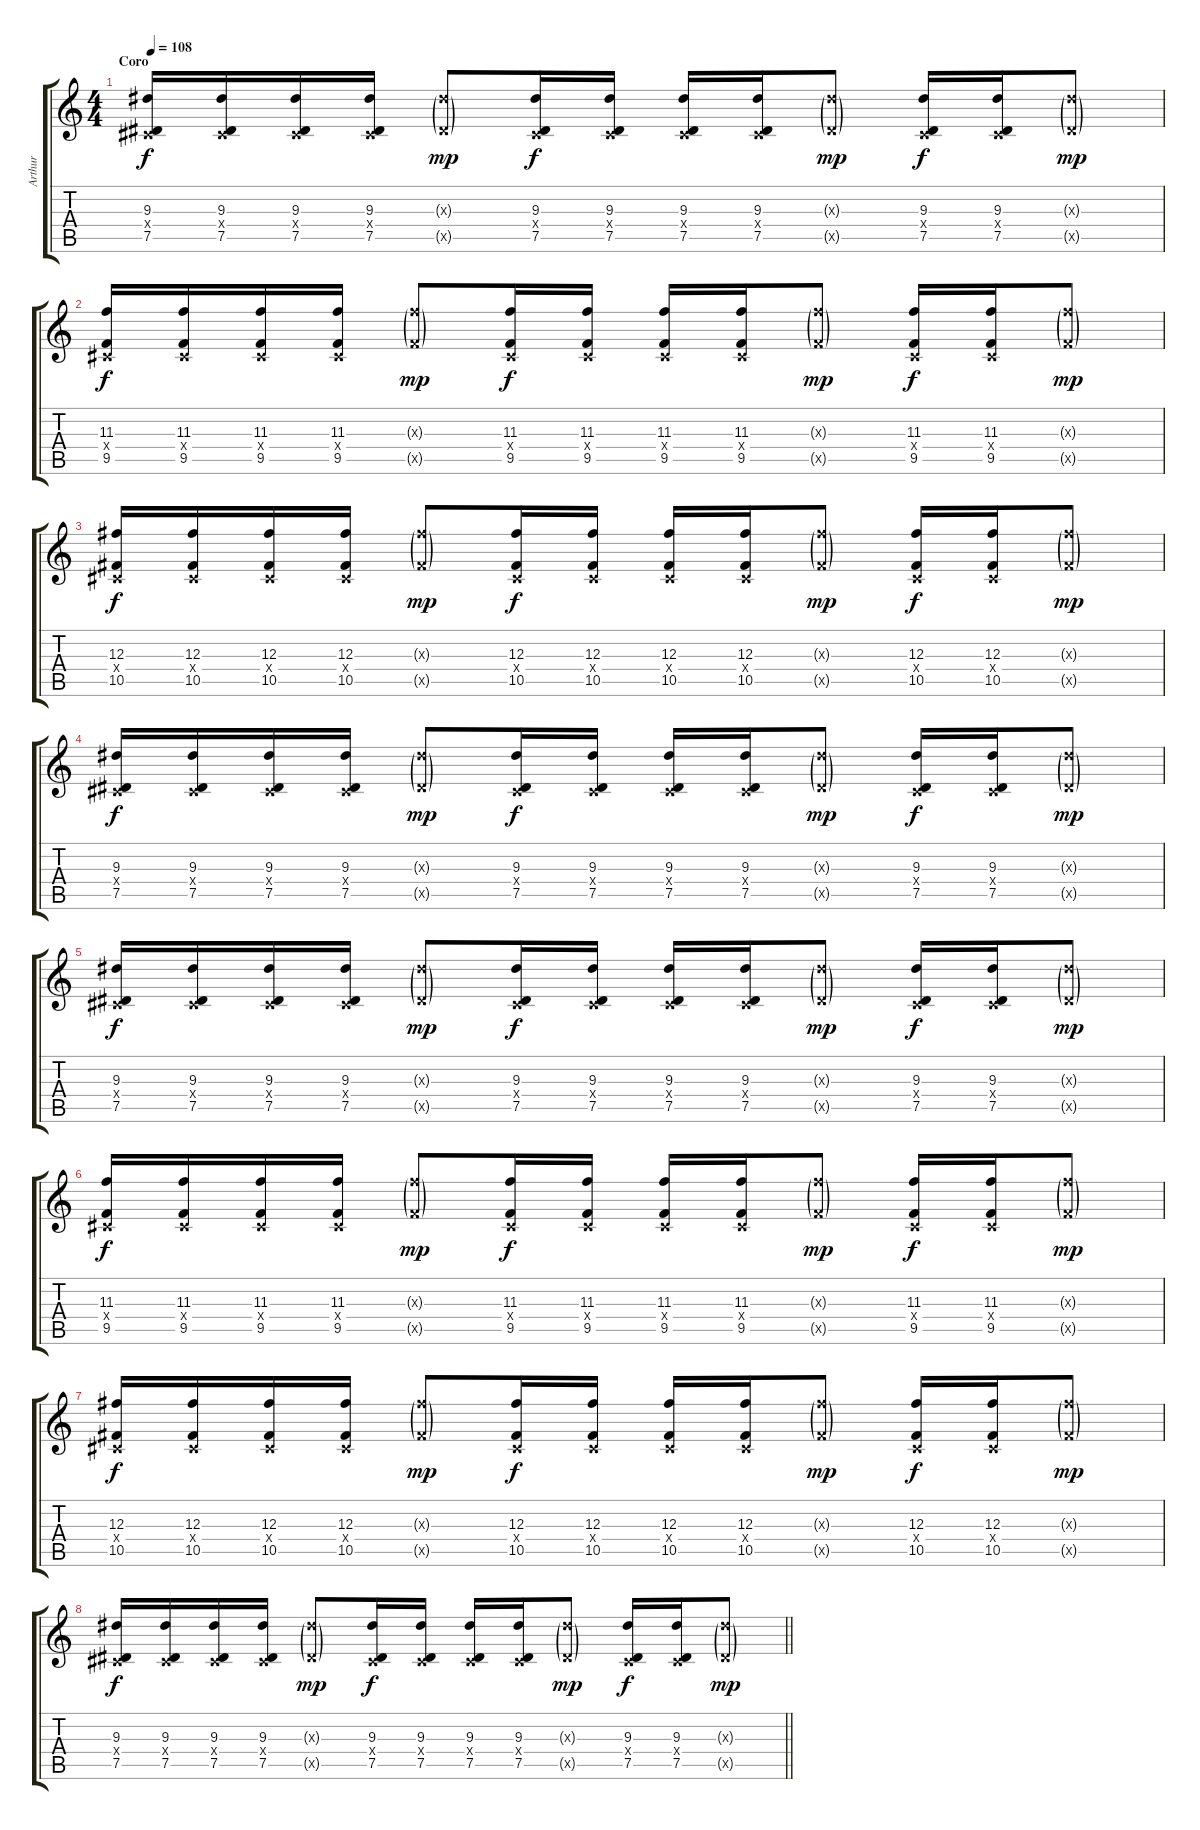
\track ("Arthur" "Arthur") {instrument electricguitarjazz}
\staff {score tabs}
\tuning (Eb4 Bb3 Gb3 Db3 Ab2 Eb2) {hide}
\ts (4 4)
\section ("" "Coro")
\tempo 108
\clef g2
\ks c
(9.3 0.4{x} 7.5).16{dy f instrument distortionguitar} (9.3 0.4{x} 7.5).16 (9.3 0.4{x} 7.5).16 (9.3 0.4{x} 7.5).16 (9.3{g x} 7.5{g x}).8{dy mp} (9.3 0.4{x} 7.5).16{dy f} (9.3 0.4{x} 7.5).16 (9.3 0.4{x} 7.5).16 (9.3 0.4{x} 7.5).16 (9.3{g x} 7.5{g x}).8{dy mp} (9.3 0.4{x} 7.5).16{dy f} (9.3 0.4{x} 7.5).16 (9.3{g x} 7.5{g x}).8{dy mp} |
(11.3 0.4{x} 9.5).16{dy f} (11.3 0.4{x} 9.5).16 (11.3 0.4{x} 9.5).16 (11.3 0.4{x} 9.5).16 (11.3{g x} 9.5{g x}).8{dy mp} (11.3 0.4{x} 9.5).16{dy f} (11.3 0.4{x} 9.5).16 (11.3 0.4{x} 9.5).16 (11.3 0.4{x} 9.5).16 (11.3{g x} 9.5{g x}).8{dy mp} (11.3 0.4{x} 9.5).16{dy f} (11.3 0.4{x} 9.5).16 (11.3{g x} 9.5{g x}).8{dy mp} |
(12.3 0.4{x} 10.5).16{dy f} (12.3 0.4{x} 10.5).16 (12.3 0.4{x} 10.5).16 (12.3 0.4{x} 10.5).16 (12.3{g x} 10.5{g x}).8{dy mp} (12.3 0.4{x} 10.5).16{dy f} (12.3 0.4{x} 10.5).16 (12.3 0.4{x} 10.5).16 (12.3 0.4{x} 10.5).16 (12.3{g x} 10.5{g x}).8{dy mp} (12.3 0.4{x} 10.5).16{dy f} (12.3 0.4{x} 10.5).16 (12.3{g x} 10.5{g x}).8{dy mp} |
(9.3 0.4{x} 7.5).16{dy f} (9.3 0.4{x} 7.5).16 (9.3 0.4{x} 7.5).16 (9.3 0.4{x} 7.5).16 (9.3{g x} 7.5{g x}).8{dy mp} (9.3 0.4{x} 7.5).16{dy f} (9.3 0.4{x} 7.5).16 (9.3 0.4{x} 7.5).16 (9.3 0.4{x} 7.5).16 (9.3{g x} 7.5{g x}).8{dy mp} (9.3 0.4{x} 7.5).16{dy f} (9.3 0.4{x} 7.5).16 (9.3{g x} 7.5{g x}).8{dy mp} |
(9.3 0.4{x} 7.5).16{dy f} (9.3 0.4{x} 7.5).16 (9.3 0.4{x} 7.5).16 (9.3 0.4{x} 7.5).16 (9.3{g x} 7.5{g x}).8{dy mp} (9.3 0.4{x} 7.5).16{dy f} (9.3 0.4{x} 7.5).16 (9.3 0.4{x} 7.5).16 (9.3 0.4{x} 7.5).16 (9.3{g x} 7.5{g x}).8{dy mp} (9.3 0.4{x} 7.5).16{dy f} (9.3 0.4{x} 7.5).16 (9.3{g x} 7.5{g x}).8{dy mp} |
(11.3 0.4{x} 9.5).16{dy f} (11.3 0.4{x} 9.5).16 (11.3 0.4{x} 9.5).16 (11.3 0.4{x} 9.5).16 (11.3{g x} 9.5{g x}).8{dy mp} (11.3 0.4{x} 9.5).16{dy f} (11.3 0.4{x} 9.5).16 (11.3 0.4{x} 9.5).16 (11.3 0.4{x} 9.5).16 (11.3{g x} 9.5{g x}).8{dy mp} (11.3 0.4{x} 9.5).16{dy f} (11.3 0.4{x} 9.5).16 (11.3{g x} 9.5{g x}).8{dy mp} |
(12.3 0.4{x} 10.5).16{dy f} (12.3 0.4{x} 10.5).16 (12.3 0.4{x} 10.5).16 (12.3 0.4{x} 10.5).16 (12.3{g x} 10.5{g x}).8{dy mp} (12.3 0.4{x} 10.5).16{dy f} (12.3 0.4{x} 10.5).16 (12.3 0.4{x} 10.5).16 (12.3 0.4{x} 10.5).16 (12.3{g x} 10.5{g x}).8{dy mp} (12.3 0.4{x} 10.5).16{dy f} (12.3 0.4{x} 10.5).16 (12.3{g x} 10.5{g x}).8{dy mp} |
\barLineRight lightlight
(9.3 0.4{x} 7.5).16{dy f} (9.3 0.4{x} 7.5).16 (9.3 0.4{x} 7.5).16 (9.3 0.4{x} 7.5).16 (9.3{g x} 7.5{g x}).8{dy mp} (9.3 0.4{x} 7.5).16{dy f} (9.3 0.4{x} 7.5).16 (9.3 0.4{x} 7.5).16 (9.3 0.4{x} 7.5).16 (9.3{g x} 7.5{g x}).8{dy mp} (9.3 0.4{x} 7.5).16{dy f} (9.3 0.4{x} 7.5).16 (9.3{g x} 7.5{g x}).8{dy mp}
